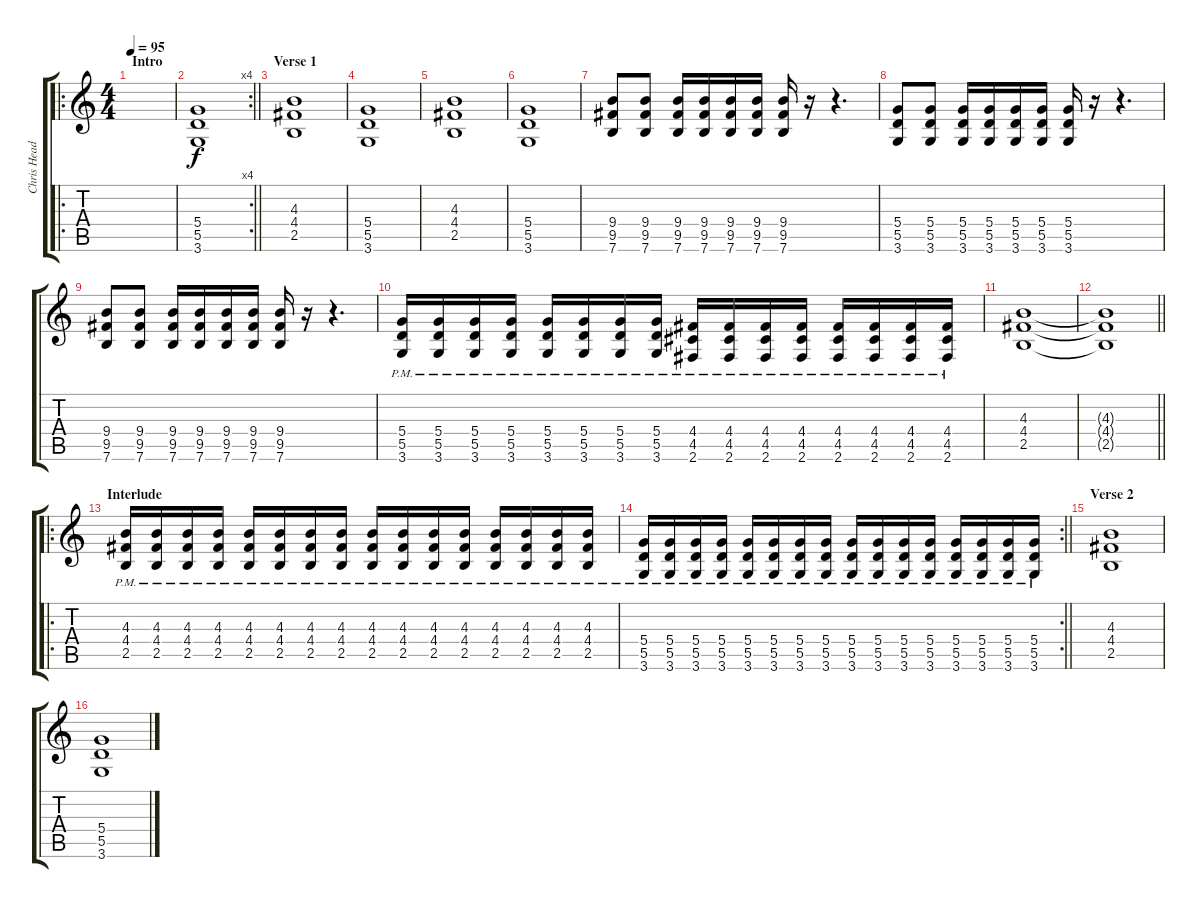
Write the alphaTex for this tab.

\track ("Chris Head" "Chris Head") {instrument distortionguitar}
\staff {score tabs}
\tuning (E4 B3 G3 D3 A2 E2) {hide}
\ro
\ts (4 4)
\section ("" "Intro")
\tempo 95
\clef g2
\ks c
|
\rc 4
\barLineRight lightlight
(5.4 5.5 3.6).1 |
\section ("" "Verse 1")
(4.3 4.4 2.5).1 |
(5.4 5.5 3.6).1 |
(4.3 4.4 2.5).1 |
(5.4 5.5 3.6).1 |
(9.4 9.5 7.6).8 (9.4 9.5 7.6).8 (9.4 9.5 7.6).16 (9.4 9.5 7.6).16 (9.4 9.5 7.6).16 (9.4 9.5 7.6).16 (9.4 9.5 7.6).16 r.16 r.4{d} |
(5.4 5.5 3.6).8 (5.4 5.5 3.6).8 (5.4 5.5 3.6).16 (5.4 5.5 3.6).16 (5.4 5.5 3.6).16 (5.4 5.5 3.6).16 (5.4 5.5 3.6).16 r.16 r.4{d} |
(9.4 9.5 7.6).8 (9.4 9.5 7.6).8 (9.4 9.5 7.6).16 (9.4 9.5 7.6).16 (9.4 9.5 7.6).16 (9.4 9.5 7.6).16 (9.4 9.5 7.6).16 r.16 r.4{d} |
(5.4{pm} 5.5{pm} 3.6{pm}).16 (5.4{pm} 5.5{pm} 3.6{pm}).16 (5.4{pm} 5.5{pm} 3.6{pm}).16 (5.4{pm} 5.5{pm} 3.6{pm}).16 (5.4{pm} 5.5{pm} 3.6{pm}).16 (5.4{pm} 5.5{pm} 3.6{pm}).16 (5.4{pm} 5.5{pm} 3.6{pm}).16 (5.4{pm} 5.5{pm} 3.6{pm}).16 (4.4{pm} 4.5{pm} 2.6{pm}).16 (4.4{pm} 4.5{pm} 2.6{pm}).16 (4.4{pm} 4.5{pm} 2.6{pm}).16 (4.4{pm} 4.5{pm} 2.6{pm}).16 (4.4{pm} 4.5{pm} 2.6{pm}).16 (4.4{pm} 4.5{pm} 2.6{pm}).16 (4.4{pm} 4.5{pm} 2.6{pm}).16 (4.4{pm} 4.5{pm} 2.6{pm}).16 |
(4.3 4.4 2.5).1 |
\barLineRight lightlight
(4.3{t} 4.4{t} 2.5{t}).1 |
\ro
\section ("" "Interlude")
(4.3{pm} 4.4{pm} 2.5{pm}).16 (4.3{pm} 4.4{pm} 2.5{pm}).16 (4.3{pm} 4.4{pm} 2.5{pm}).16 (4.3{pm} 4.4{pm} 2.5{pm}).16 (4.3{pm} 4.4{pm} 2.5{pm}).16 (4.3{pm} 4.4{pm} 2.5{pm}).16 (4.3{pm} 4.4{pm} 2.5{pm}).16 (4.3{pm} 4.4{pm} 2.5{pm}).16 (4.3{pm} 4.4{pm} 2.5{pm}).16 (4.3{pm} 4.4{pm} 2.5{pm}).16 (4.3{pm} 4.4{pm} 2.5{pm}).16 (4.3{pm} 4.4{pm} 2.5{pm}).16 (4.3{pm} 4.4{pm} 2.5{pm}).16 (4.3{pm} 4.4{pm} 2.5{pm}).16 (4.3{pm} 4.4{pm} 2.5{pm}).16 (4.3{pm} 4.4{pm} 2.5{pm}).16 |
\rc 2
\barLineRight lightlight
(5.4{pm} 5.5{pm} 3.6{pm}).16 (5.4{pm} 5.5{pm} 3.6{pm}).16 (5.4{pm} 5.5{pm} 3.6{pm}).16 (5.4{pm} 5.5{pm} 3.6{pm}).16 (5.4{pm} 5.5{pm} 3.6{pm}).16 (5.4{pm} 5.5{pm} 3.6{pm}).16 (5.4{pm} 5.5{pm} 3.6{pm}).16 (5.4{pm} 5.5{pm} 3.6{pm}).16 (5.4{pm} 5.5{pm} 3.6{pm}).16 (5.4{pm} 5.5{pm} 3.6{pm}).16 (5.4{pm} 5.5{pm} 3.6{pm}).16 (5.4{pm} 5.5{pm} 3.6{pm}).16 (5.4{pm} 5.5{pm} 3.6{pm}).16 (5.4{pm} 5.5{pm} 3.6{pm}).16 (5.4{pm} 5.5{pm} 3.6{pm}).16 (5.4{pm} 5.5{pm} 3.6{pm}).16 |
\section ("" "Verse 2")
(4.3 4.4 2.5).1 |
(5.4 5.5 3.6).1
